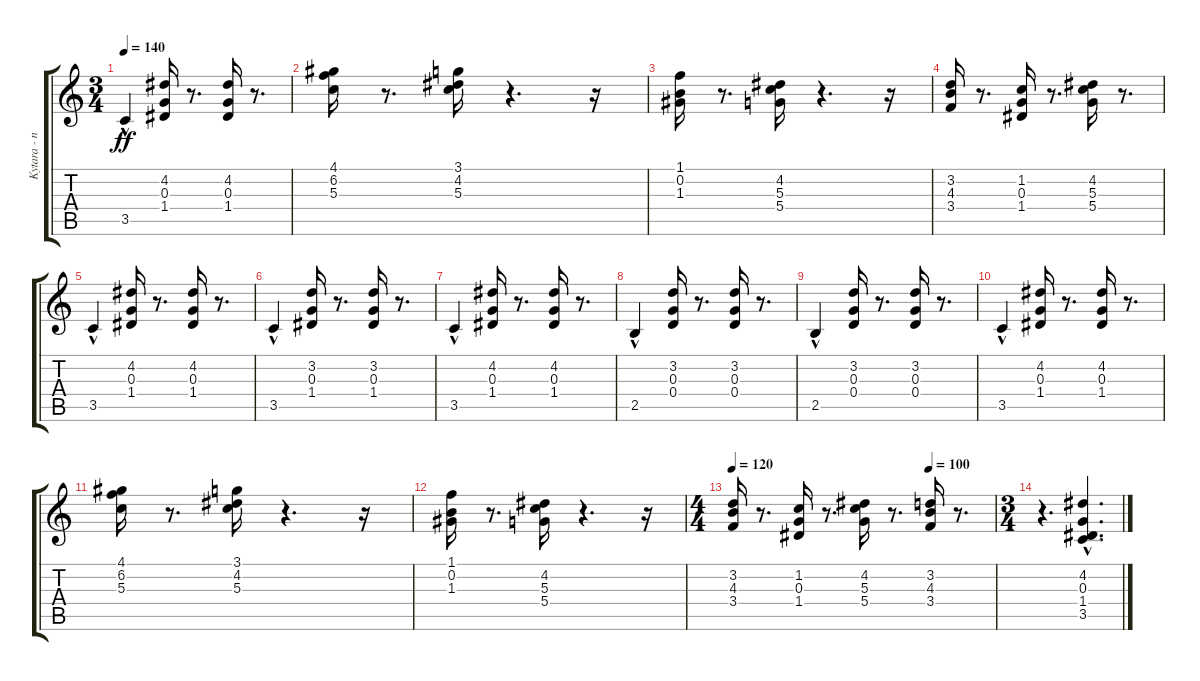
\track ("Kytara - noty" "Kytara - n") {instrument acousticguitarnylon}
\staff {score tabs}
\tuning (E4 B3 G3 D3 A2 E2) {hide}
\ts (3 4)
\tempo 140
\clef g2
\ks c
3.5{hac}.4{dy ff} (4.2 0.3 1.4).16 r.8{d} (4.2 0.3 1.4).16 r.8{d} |
(4.1 6.2 5.3).16 r.8{d} (3.1 4.2 5.3).16 r.4{d} r.16 |
(1.1 0.2 1.3).16 r.8{d} (4.2 5.3 5.4).16 r.4{d} r.16 |
(3.2 4.3 3.4).16 r.8{d} (1.2 0.3 1.4).16 r.8{d} (4.2 5.3 5.4).16 r.8{d} |
3.5{hac}.4 (4.2 0.3 1.4).16 r.8{d} (4.2 0.3 1.4).16 r.8{d} |
3.5{hac}.4 (3.2 0.3 1.4).16 r.8{d} (3.2 0.3 1.4).16 r.8{d} |
3.5{hac}.4 (4.2 0.3 1.4).16 r.8{d} (4.2 0.3 1.4).16 r.8{d} |
2.5{hac}.4 (3.2 0.3 0.4).16 r.8{d} (3.2 0.3 0.4).16 r.8{d} |
2.5{hac}.4 (3.2 0.3 0.4).16 r.8{d} (3.2 0.3 0.4).16 r.8{d} |
3.5{hac}.4 (4.2 0.3 1.4).16 r.8{d} (4.2 0.3 1.4).16 r.8{d} |
(4.1 6.2 5.3).16 r.8{d} (3.1 4.2 5.3).16 r.4{d} r.16 |
(1.1 0.2 1.3).16 r.8{d} (4.2 5.3 5.4).16 r.4{d} r.16 |
\ts (4 4)
\tempo 120
\tempo (100 0.75)
(3.2 4.3 3.4).16 r.8{d} (1.2 0.3 1.4).16 r.8{d} (4.2 5.3 5.4).16 r.8{d} (3.2 4.3 3.4).16 r.8{d} |
\ts (3 4)
r.4{d} (4.2{hac} 0.3{hac} 1.4{hac} 3.5{hac}).4{d}
